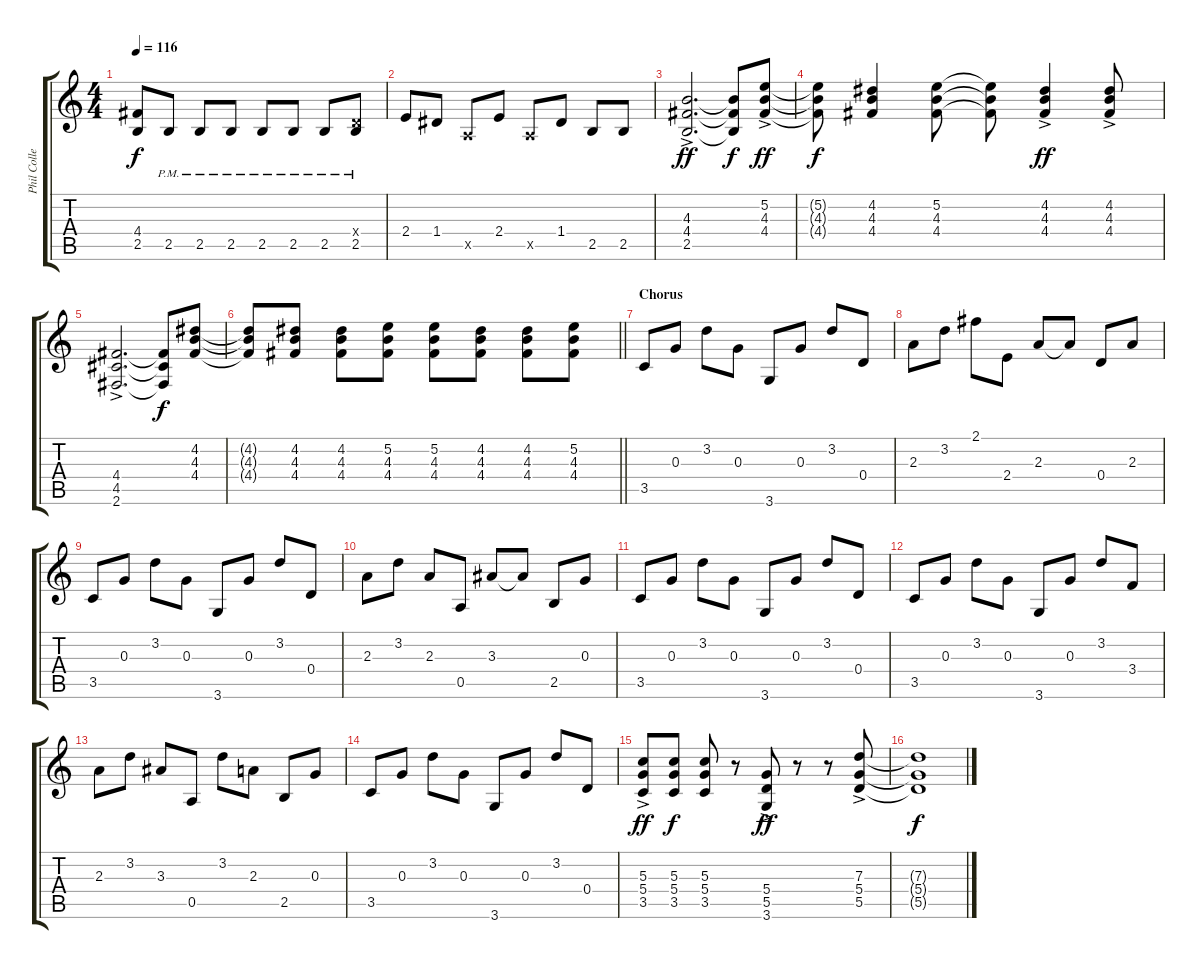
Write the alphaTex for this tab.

\track ("Phil Collen" "Phil Colle") {instrument overdrivenguitar}
\staff {score tabs}
\tuning (E4 B3 G3 D3 A2 E2) {hide}
\ts (4 4)
\tempo 116
\clef g2
\ks c
(4.4 2.5).8{dy f} 2.5{pm}.8 2.5{pm}.8 2.5{pm}.8 2.5{pm}.8 2.5{pm}.8 2.5{pm}.8 (0.4{x} 2.5{pm}).8 |
2.4.8 1.4.8 0.5{x}.8 2.4.8 0.5{x}.8 1.4.8 2.5.8 2.5.8 |
(4.3{ac} 4.4 2.5).2{d dy ff} (4.3{t} 4.4{t} 2.5{t}).8{dy f} (5.2 4.3 4.4{ac}).8{dy ff} |
(5.2{t} 4.3{t} 4.4{t}).8{dy f} (4.2 4.3 4.4).4 (5.2 4.3 4.4).8 (5.2{t} 4.3{t} 4.4{t}).8 (4.2 4.3 4.4{ac}).4{dy ff} (4.2{ac} 4.3 4.4).8 |
(4.4 4.5 2.6{ac}).2{d} (4.4{t} 4.5{t} 2.6{t}).8{dy f} (4.2 4.3 4.4).8 |
\barLineRight lightlight
(4.2{t} 4.3{t} 4.4{t}).8 (4.2 4.3 4.4).8 (4.2 4.3 4.4).8 (5.2 4.3 4.4).8 (5.2 4.3 4.4).8 (4.2 4.3 4.4).8 (4.2 4.3 4.4).8 (5.2 4.3 4.4).8 |
\section ("" "Chorus")
3.5.8 0.3.8 3.2.8 0.3.8 3.6.8 0.3.8 3.2.8 0.4.8 |
2.3.8 3.2.8 2.1.8 2.4.8 2.3.8 2.3{t}.8 0.4.8 2.3.8 |
3.5.8 0.3.8 3.2.8 0.3.8 3.6.8 0.3.8 3.2.8 0.4.8 |
2.3.8 3.2.8 2.3.8 0.5.8 3.3.8 3.3{t}.8 2.5.8 0.3.8 |
3.5.8 0.3.8 3.2.8 0.3.8 3.6.8 0.3.8 3.2.8 0.4.8 |
3.5.8 0.3.8 3.2.8 0.3.8 3.6.8 0.3.8 3.2.8 3.4.8 |
2.3.8 3.2.8 3.3.8 0.5.8 3.2.8 2.3.8 2.5.8 0.3.8 |
3.5.8 0.3.8 3.2.8 0.3.8 3.6.8 0.3.8 3.2.8 0.4.8 |
(5.3 5.4 3.5{ac}).8{dy ff} (5.3 5.4 3.5).8{dy f} (5.3 5.4 3.5).8 r.8 (5.4 5.5{ac} 3.6).8{dy ff} r.8 r.8 (7.3 5.4 5.5{ac}).8 |
(7.3{t} 5.4{t} 5.5{t}).1{dy f}
